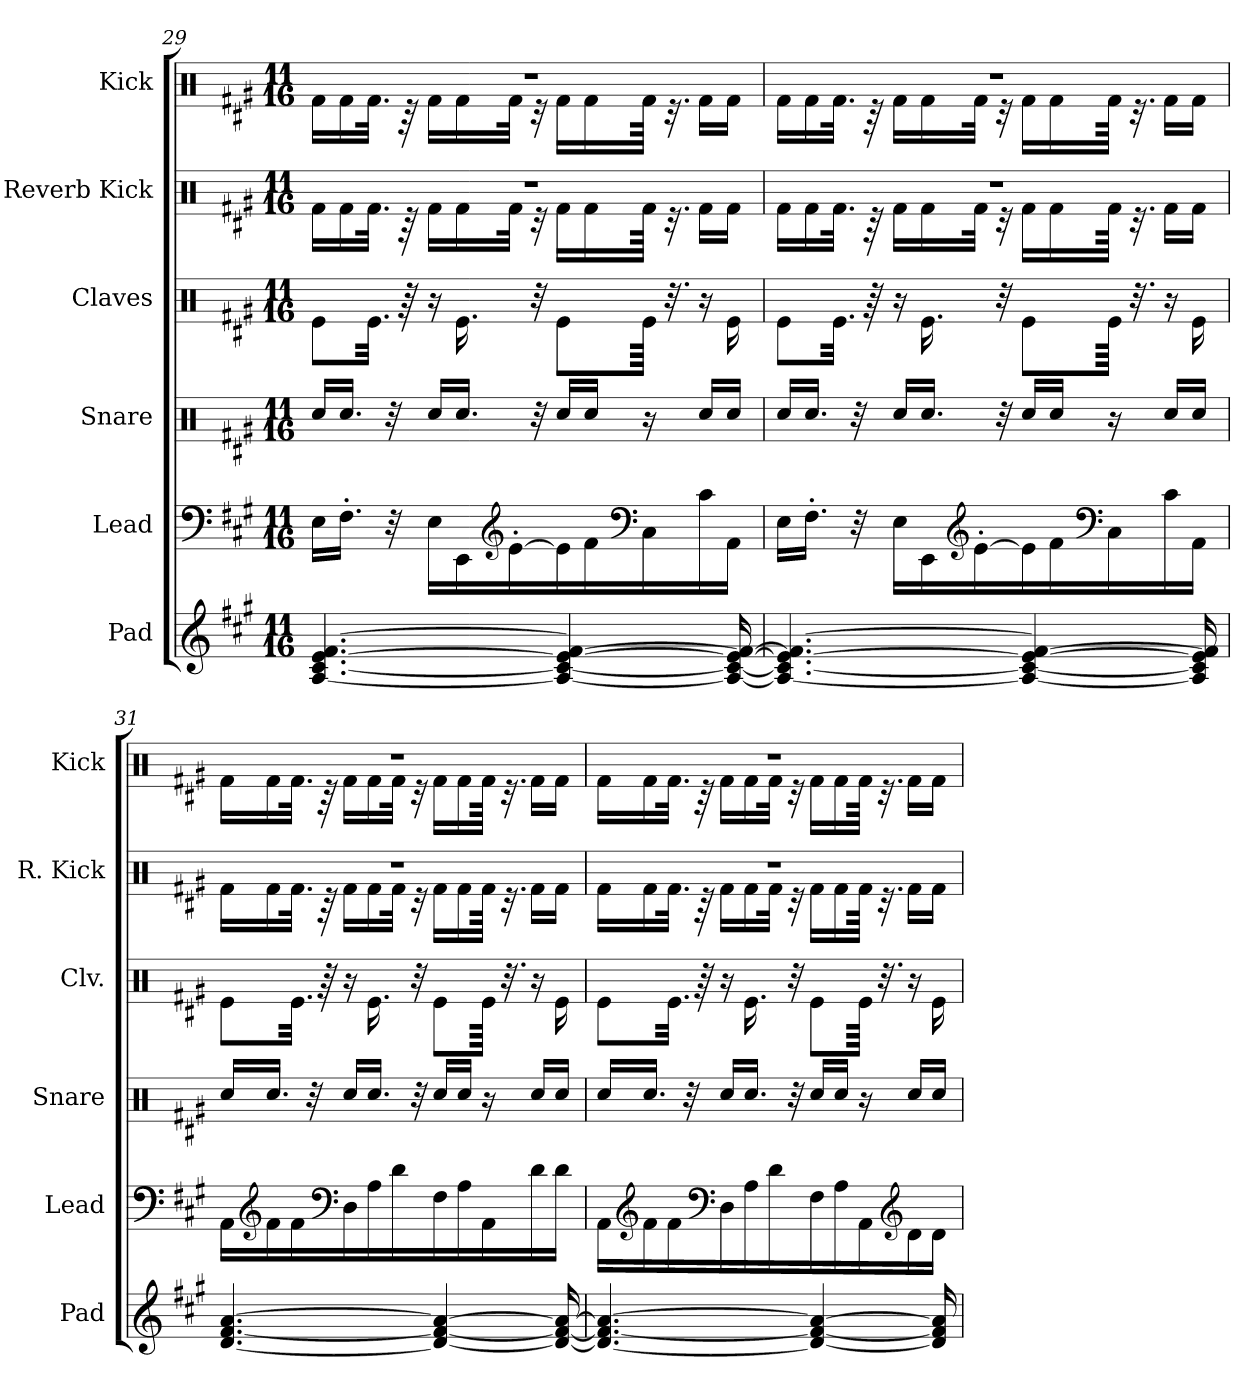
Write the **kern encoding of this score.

**kern	**kern	**kern	**kern	**kern	**kern
*part6	*part5	*part4	*part3	*part2	*part1
*staff6	*staff5	*staff4	*staff3	*staff2	*staff1
*I"Pad	*I"Lead	*I"Snare	*I"Claves	*I"Reverb Kick	*I"Kick
*I'Pad	*I'Lead	*I'Snare	*I'Clv.	*I'R. Kick	*I'Kick
!!LO:PB:g=z
*clefG2	*clefF4	*clefX	*clefX	*clefX	*clefX
*k[f#c#g#]	*k[f#c#g#]	*k[f#c#g#]	*k[f#c#g#]	*k[f#c#g#]	*k[f#c#g#]
*M11/16	*M11/16	*M11/16	*M11/16	*M11/16	*M11/16
=29	=29	=29	=29	=29	=29
*	*	*	*	*^	*^
[4.A/ [4.c#/ [4.e/ [4.f#/	16E\LL	16Rcc/LL	8Re\L	16%11r	16Rf\LL	16%11r	16Rf\LL
.	16.F#'\JJ	16.Rcc/JJ	.	.	16Rf\	.	16Rf\
.	.	.	32.Re\Jkk	.	32.Rf\JJk	.	32.Rf\JJk
.	32r	32r	.	.	.	.	.
.	.	.	64r	.	64r	.	64r
.	16E\LL	16Rcc/LL	16r	.	16Rf\LL	.	16Rf\LL
.	16EE\	16.Rcc/JJ	16.Re\	.	16Rf\	.	16Rf\
*	*clefG2	*	*	*	*	*	*
.	[16e'\	.	.	.	32Rf\JJk	.	32Rf\JJk
.	.	32r	32r	.	32r	.	32r
4A/_ 4c#/_ 4e/_ 4f#/_	16e\]	16Rcc/LL	8Re\L	.	16Rf\LL	.	16Rf\LL
.	16f#\	16Rcc/JJ	.	.	16Rf\	.	16Rf\
*	*clefF4	*	*	*	*	*	*
.	16C#\	16r	64Re\Jkkk	.	64Rf\JJkk	.	64Rf\JJkk
.	.	.	32.r	.	32.r	.	32.r
.	16c#\	16Rcc/LL	16r	.	16Rf\LL	.	16Rf\LL
16A/_ 16c#/_ 16e/_ 16f#/_	16AA\JJ	16Rcc/JJ	16Re\	.	16Rf\JJ	.	16Rf\JJ
=30	=30	=30	=30	=30	=30	=30	=30
4.A/_ 4.c#/_ 4.e/_ 4.f#/_	16E\LL	16Rcc/LL	8Re\L	16%11r	16Rf\LL	16%11r	16Rf\LL
.	16.F#'\JJ	16.Rcc/JJ	.	.	16Rf\	.	16Rf\
.	.	.	32.Re\Jkk	.	32.Rf\JJk	.	32.Rf\JJk
.	32r	32r	.	.	.	.	.
.	.	.	64r	.	64r	.	64r
.	16E\LL	16Rcc/LL	16r	.	16Rf\LL	.	16Rf\LL
.	16EE\	16.Rcc/JJ	16.Re\	.	16Rf\	.	16Rf\
*	*clefG2	*	*	*	*	*	*
.	[16e'\	.	.	.	32Rf\JJk	.	32Rf\JJk
.	.	32r	32r	.	32r	.	32r
4A/_ 4c#/_ 4e/_ 4f#/_	16e\]	16Rcc/LL	8Re\L	.	16Rf\LL	.	16Rf\LL
.	16f#\	16Rcc/JJ	.	.	16Rf\	.	16Rf\
*	*clefF4	*	*	*	*	*	*
.	16C#\	16r	64Re\Jkkk	.	64Rf\JJkk	.	64Rf\JJkk
.	.	.	32.r	.	32.r	.	32.r
.	16c#\	16Rcc/LL	16r	.	16Rf\LL	.	16Rf\LL
16A/] 16c#/] 16e/] 16f#/]	16AA\JJ	16Rcc/JJ	16Re\	.	16Rf\JJ	.	16Rf\JJ
!!LO:LB:g=z	!!
=31	=31	=31	=31	=31	=31	=31	=31
[4.d/ [4.f#/ [4.a/	16AA\LL	16Rcc/LL	8Re\L	16%11r	16Rf\LL	16%11r	16Rf\LL
*	*clefG2	*	*	*	*	*	*
.	16f#\	16.Rcc/JJ	.	.	16Rf\	.	16Rf\
.	16f#\	.	32.Re\Jkk	.	32.Rf\JJk	.	32.Rf\JJk
.	.	32r	.	.	.	.	.
.	.	.	64r	.	64r	.	64r
*	*clefF4	*	*	*	*	*	*
.	16D\	16Rcc/LL	16r	.	16Rf\LL	.	16Rf\LL
.	16A\	16.Rcc/JJ	16.Re\	.	16Rf\	.	16Rf\
.	16d\	.	.	.	32Rf\JJk	.	32Rf\JJk
.	.	32r	32r	.	32r	.	32r
4d/_ 4f#/_ 4a/_	16F#\	16Rcc/LL	8Re\L	.	16Rf\LL	.	16Rf\LL
.	16A\	16Rcc/JJ	.	.	16Rf\	.	16Rf\
.	16AA\	16r	64Re\Jkkk	.	64Rf\JJkk	.	64Rf\JJkk
.	.	.	32.r	.	32.r	.	32.r
.	16d\	16Rcc/LL	16r	.	16Rf\LL	.	16Rf\LL
16d/_ 16f#/_ 16a/_	16d\JJ	16Rcc/JJ	16Re\	.	16Rf\JJ	.	16Rf\JJ
=32	=32	=32	=32	=32	=32	=32	=32
4.d/_ 4.f#/_ 4.a/_	16AA\LL	16Rcc/LL	8Re\L	16%11r	16Rf\LL	16%11r	16Rf\LL
*	*clefG2	*	*	*	*	*	*
.	16f#\	16.Rcc/JJ	.	.	16Rf\	.	16Rf\
.	16f#\	.	32.Re\Jkk	.	32.Rf\JJk	.	32.Rf\JJk
.	.	32r	.	.	.	.	.
.	.	.	64r	.	64r	.	64r
*	*clefF4	*	*	*	*	*	*
.	16D\	16Rcc/LL	16r	.	16Rf\LL	.	16Rf\LL
.	16A\	16.Rcc/JJ	16.Re\	.	16Rf\	.	16Rf\
.	16d\	.	.	.	32Rf\JJk	.	32Rf\JJk
.	.	32r	32r	.	32r	.	32r
4d/_ 4f#/_ 4a/_	16F#\	16Rcc/LL	8Re\L	.	16Rf\LL	.	16Rf\LL
.	16A\	16Rcc/JJ	.	.	16Rf\	.	16Rf\
.	16AA\	16r	64Re\Jkkk	.	64Rf\JJkk	.	64Rf\JJkk
.	.	.	32.r	.	32.r	.	32.r
*	*clefG2	*	*	*	*	*	*
.	16d\	16Rcc/LL	16r	.	16Rf\LL	.	16Rf\LL
16d/] 16f#/] 16a/]	16d\JJ	16Rcc/JJ	16Re\	.	16Rf\JJ	.	16Rf\JJ
*	*	*	*	*v	*v	*	*
*	*	*	*	*	*v	*v
=	=	=	=	=	=
*-	*-	*-	*-	*-	*-
